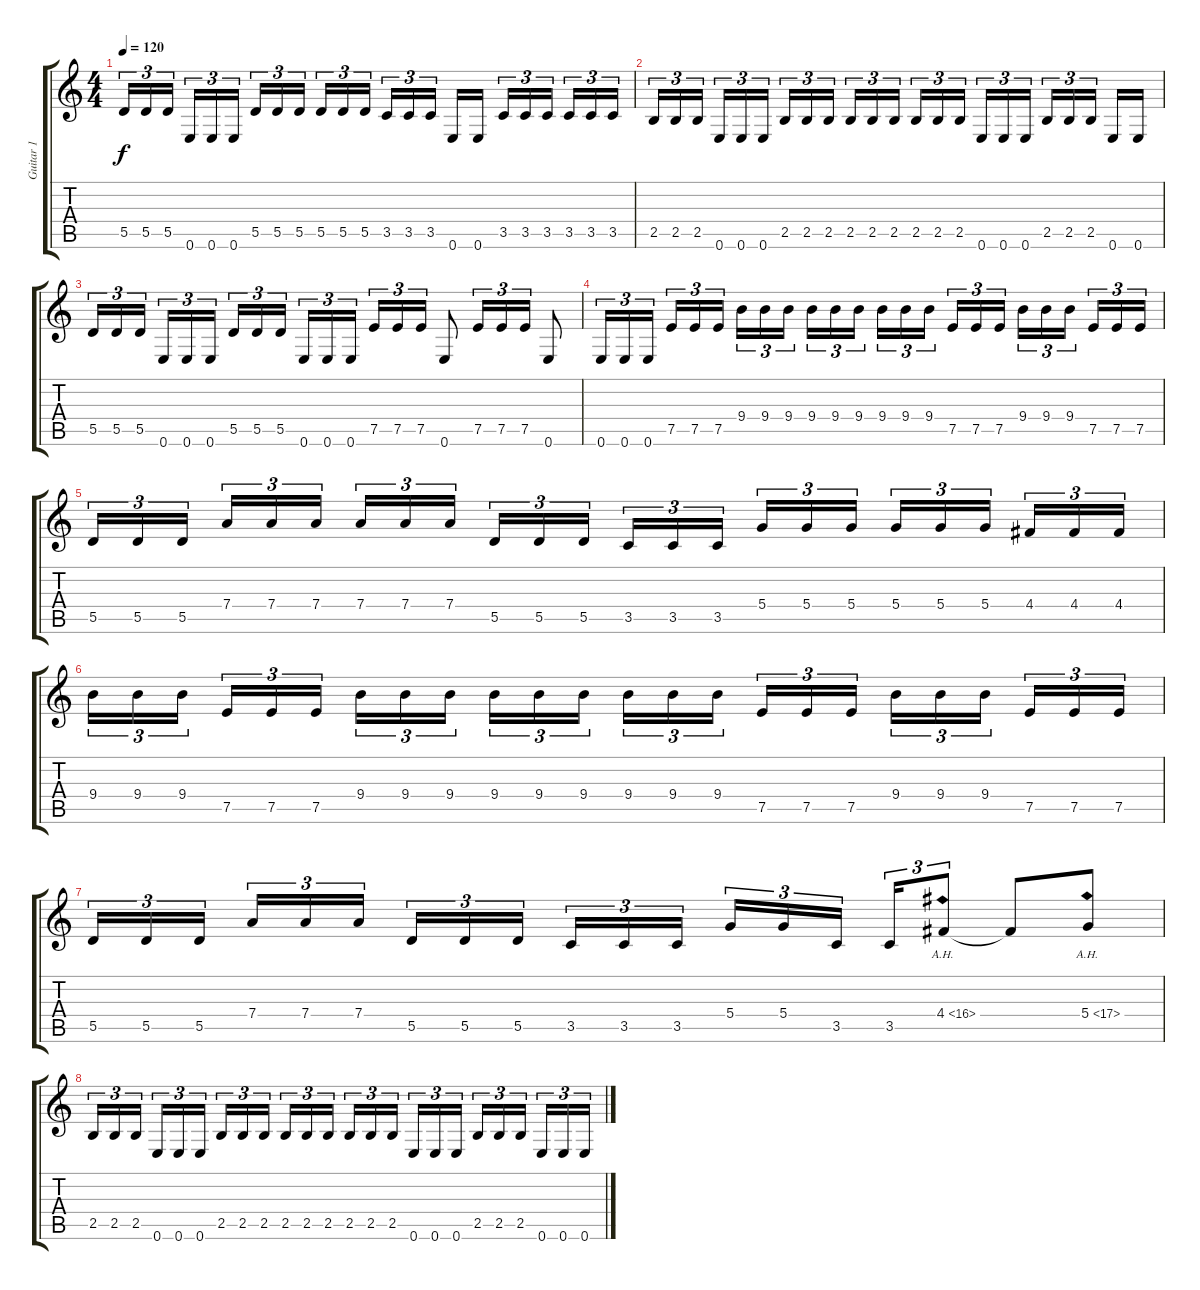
\track ("Guitar 1" "Guitar 1") {instrument distortionguitar}
\staff {score tabs}
\tuning (E4 B3 G3 D3 A2 E2) {hide}
\ts (4 4)
\tempo 120
\clef g2
\ks c
5.5.16{tu (3 2) dy f} 5.5.16{tu (3 2)} 5.5.16{tu (3 2)} 0.6.16{tu (3 2)} 0.6.16{tu (3 2)} 0.6.16{tu (3 2)} 5.5.16{tu (3 2)} 5.5.16{tu (3 2)} 5.5.16{tu (3 2)} 5.5.16{tu (3 2)} 5.5.16{tu (3 2)} 5.5.16{tu (3 2)} 3.5.16{tu (3 2)} 3.5.16{tu (3 2)} 3.5.16{tu (3 2)} 0.6.16 0.6.16 3.5.16{tu (3 2)} 3.5.16{tu (3 2)} 3.5.16{tu (3 2)} 3.5.16{tu (3 2)} 3.5.16{tu (3 2)} 3.5.16{tu (3 2)} |
2.5.16{tu (3 2)} 2.5.16{tu (3 2)} 2.5.16{tu (3 2)} 0.6.16{tu (3 2)} 0.6.16{tu (3 2)} 0.6.16{tu (3 2)} 2.5.16{tu (3 2)} 2.5.16{tu (3 2)} 2.5.16{tu (3 2)} 2.5.16{tu (3 2)} 2.5.16{tu (3 2)} 2.5.16{tu (3 2)} 2.5.16{tu (3 2)} 2.5.16{tu (3 2)} 2.5.16{tu (3 2)} 0.6.16{tu (3 2)} 0.6.16{tu (3 2)} 0.6.16{tu (3 2)} 2.5.16{tu (3 2)} 2.5.16{tu (3 2)} 2.5.16{tu (3 2)} 0.6.16 0.6.16 |
5.5.16{tu (3 2)} 5.5.16{tu (3 2)} 5.5.16{tu (3 2)} 0.6.16{tu (3 2)} 0.6.16{tu (3 2)} 0.6.16{tu (3 2)} 5.5.16{tu (3 2)} 5.5.16{tu (3 2)} 5.5.16{tu (3 2)} 0.6.16{tu (3 2)} 0.6.16{tu (3 2)} 0.6.16{tu (3 2)} 7.5.16{tu (3 2)} 7.5.16{tu (3 2)} 7.5.16{tu (3 2)} 0.6.8 7.5.16{tu (3 2)} 7.5.16{tu (3 2)} 7.5.16{tu (3 2)} 0.6.8 |
0.6.16{tu (3 2)} 0.6.16{tu (3 2)} 0.6.16{tu (3 2)} 7.5.16{tu (3 2)} 7.5.16{tu (3 2)} 7.5.16{tu (3 2)} 9.4.16{tu (3 2)} 9.4.16{tu (3 2)} 9.4.16{tu (3 2)} 9.4.16{tu (3 2)} 9.4.16{tu (3 2)} 9.4.16{tu (3 2)} 9.4.16{tu (3 2)} 9.4.16{tu (3 2)} 9.4.16{tu (3 2)} 7.5.16{tu (3 2)} 7.5.16{tu (3 2)} 7.5.16{tu (3 2)} 9.4.16{tu (3 2)} 9.4.16{tu (3 2)} 9.4.16{tu (3 2)} 7.5.16{tu (3 2)} 7.5.16{tu (3 2)} 7.5.16{tu (3 2)} |
5.5.16{tu (3 2)} 5.5.16{tu (3 2)} 5.5.16{tu (3 2)} 7.4.16{tu (3 2)} 7.4.16{tu (3 2)} 7.4.16{tu (3 2)} 7.4.16{tu (3 2)} 7.4.16{tu (3 2)} 7.4.16{tu (3 2)} 5.5.16{tu (3 2)} 5.5.16{tu (3 2)} 5.5.16{tu (3 2)} 3.5.16{tu (3 2)} 3.5.16{tu (3 2)} 3.5.16{tu (3 2)} 5.4.16{tu (3 2)} 5.4.16{tu (3 2)} 5.4.16{tu (3 2)} 5.4.16{tu (3 2)} 5.4.16{tu (3 2)} 5.4.16{tu (3 2)} 4.4.16{tu (3 2)} 4.4.16{tu (3 2)} 4.4.16{tu (3 2)} |
9.4.16{tu (3 2)} 9.4.16{tu (3 2)} 9.4.16{tu (3 2)} 7.5.16{tu (3 2)} 7.5.16{tu (3 2)} 7.5.16{tu (3 2)} 9.4.16{tu (3 2)} 9.4.16{tu (3 2)} 9.4.16{tu (3 2)} 9.4.16{tu (3 2)} 9.4.16{tu (3 2)} 9.4.16{tu (3 2)} 9.4.16{tu (3 2)} 9.4.16{tu (3 2)} 9.4.16{tu (3 2)} 7.5.16{tu (3 2)} 7.5.16{tu (3 2)} 7.5.16{tu (3 2)} 9.4.16{tu (3 2)} 9.4.16{tu (3 2)} 9.4.16{tu (3 2)} 7.5.16{tu (3 2)} 7.5.16{tu (3 2)} 7.5.16{tu (3 2)} |
5.5.16{tu (3 2)} 5.5.16{tu (3 2)} 5.5.16{tu (3 2)} 7.4.16{tu (3 2)} 7.4.16{tu (3 2)} 7.4.16{tu (3 2)} 5.5.16{tu (3 2)} 5.5.16{tu (3 2)} 5.5.16{tu (3 2)} 3.5.16{tu (3 2)} 3.5.16{tu (3 2)} 3.5.16{tu (3 2)} 5.4.16{tu (3 2)} 5.4.16{tu (3 2)} 3.5.16{tu (3 2)} 3.5.16{tu (3 2)} 4.4{ah 12}.8{tu (3 2)} 4.4{t}.8 5.4{ah 12}.8 |
2.5.16{tu (3 2)} 2.5.16{tu (3 2)} 2.5.16{tu (3 2)} 0.6.16{tu (3 2)} 0.6.16{tu (3 2)} 0.6.16{tu (3 2)} 2.5.16{tu (3 2)} 2.5.16{tu (3 2)} 2.5.16{tu (3 2)} 2.5.16{tu (3 2)} 2.5.16{tu (3 2)} 2.5.16{tu (3 2)} 2.5.16{tu (3 2)} 2.5.16{tu (3 2)} 2.5.16{tu (3 2)} 0.6.16{tu (3 2)} 0.6.16{tu (3 2)} 0.6.16{tu (3 2)} 2.5.16{tu (3 2)} 2.5.16{tu (3 2)} 2.5.16{tu (3 2)} 0.6.16{tu (3 2)} 0.6.16{tu (3 2)} 0.6.16{tu (3 2)}
